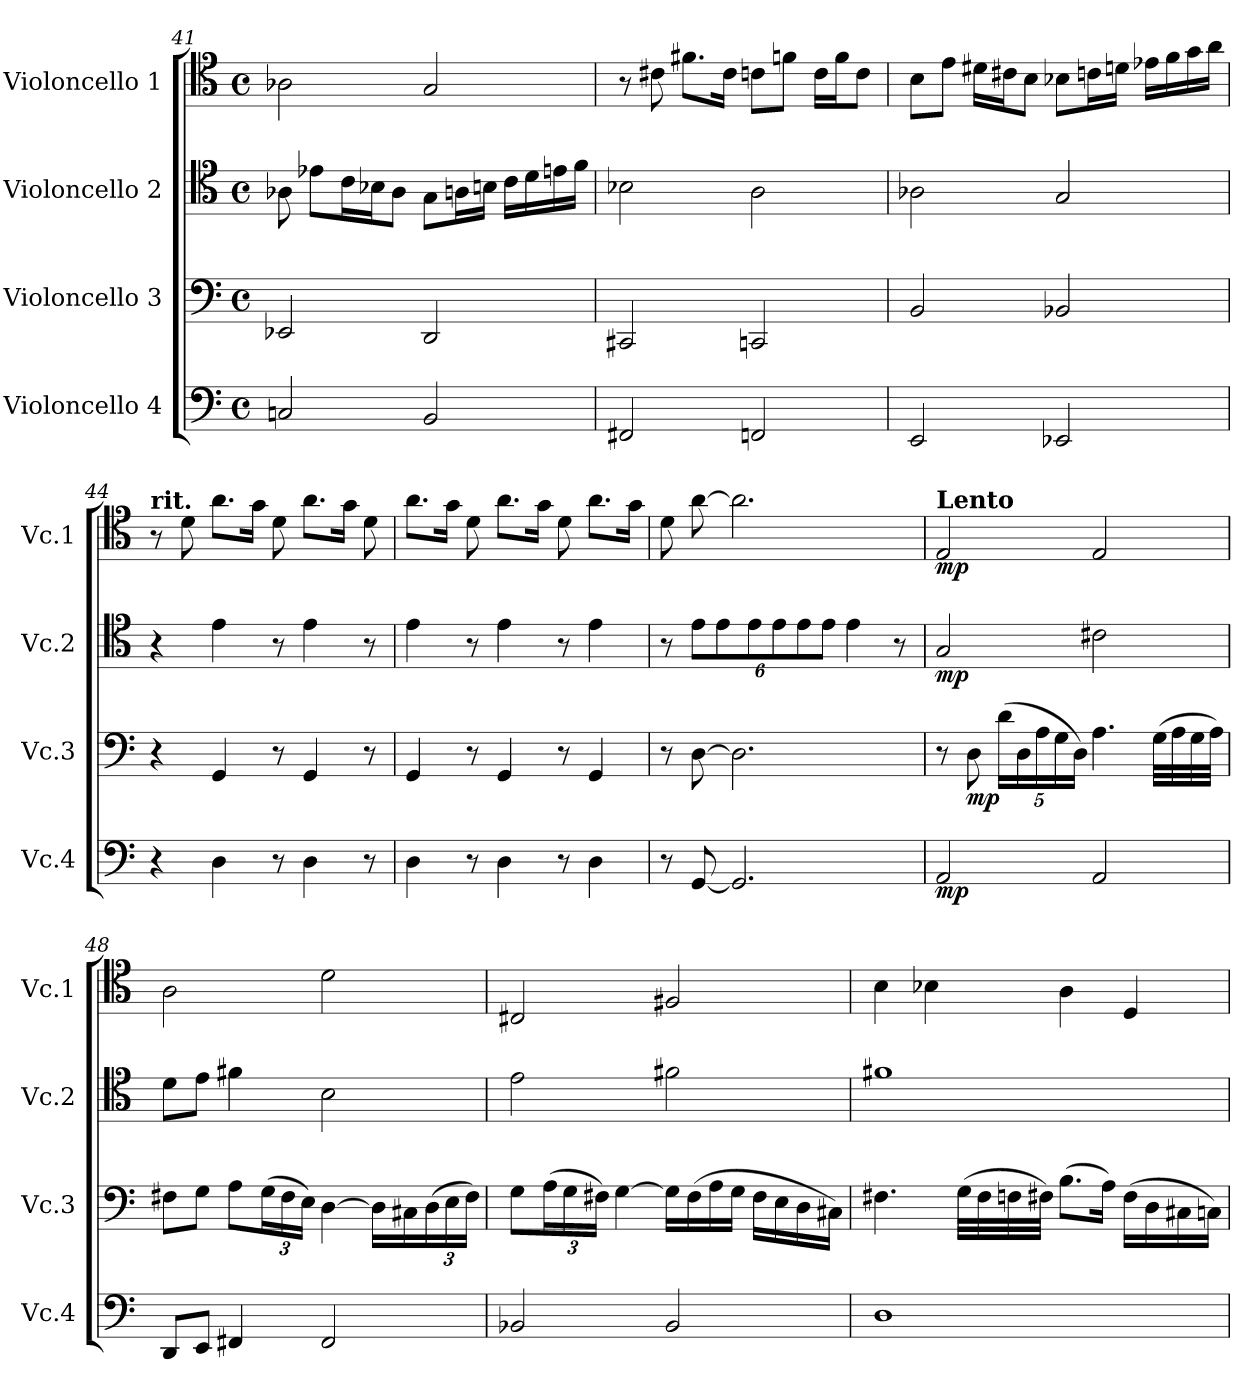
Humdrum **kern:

**kern	**dynam	**kern	**dynam	**kern	**dynam	**kern	**dynam
*part4	*part4	*part3	*part3	*part2	*part2	*part1	*part1
*staff4	*staff4	*staff3	*staff3	*staff2	*staff2	*staff1	*staff1
*I"Violoncello 4	*	*I"Violoncello 3	*	*I"Violoncello 2	*	*I"Violoncello 1	*
*I'Vc.4	*	*I'Vc.3	*	*I'Vc.2	*	*I'Vc.1	*
*clefF4	*	*clefF4	*	*clefC4	*	*clefC4	*
*k[]	*	*k[]	*	*k[]	*	*k[]	*
*M4/4	*	*M4/4	*	*M4/4	*	*M4/4	*
*met(c)	*	*met(c)	*	*met(c)	*	*met(c)	*
=41	=41	=41	=41	=41	=41	=41	=41
2Cn/	.	2EE-X/	.	8A-X\	.	2A-X\	.
.	.	.	.	8e-X\L	.	.	.
.	.	.	.	16c\L	.	.	.
.	.	.	.	16B-X\J	.	.	.
.	.	.	.	8A-\J	.	.	.
2BB/	.	2DD/	.	8G\L	.	2G/	.
.	.	.	.	16An\L	.	.	.
.	.	.	.	16Bn\JJ	.	.	.
.	.	.	.	16c\LL	.	.	.
.	.	.	.	16d\	.	.	.
.	.	.	.	16en\	.	.	.
.	.	.	.	16f\JJ	.	.	.
!!LO:LB:g=z
=42	=42	=42	=42	=42	=42	=42	=42
2FF#X/	.	2CC#X/	.	2B-X\	.	8r	.
.	.	.	.	.	.	8c#X\	.
.	.	.	.	.	.	8.f#X\L	.
.	.	.	.	.	.	16c#\Jk	.
2FFn/	.	2CCn/	.	2A\	.	8cn\L	.
.	.	.	.	.	.	8fn\J	.
.	.	.	.	.	.	16c\LL	.
.	.	.	.	.	.	16f\J	.
.	.	.	.	.	.	8c\J	.
=43	=43	=43	=43	=43	=43	=43	=43
2EE/	.	2BB/	.	2A-X\	.	8B\L	.
.	.	.	.	.	.	8e\J	.
.	.	.	.	.	.	16d#X\LL	.
.	.	.	.	.	.	16c#X\J	.
.	.	.	.	.	.	8B\J	.
2EE-X/	.	2BB-X/	.	2G/	.	8B-X\L	.
.	.	.	.	.	.	16cn\L	.
.	.	.	.	.	.	16dn\JJ	.
.	.	.	.	.	.	16e-X\LL	.
.	.	.	.	.	.	16f\	.
.	.	.	.	.	.	16g\	.
.	.	.	.	.	.	16a\JJ	.
=44	=44	=44	=44	=44	=44	=44	=44
!	!	!	!	!	!	!LO:TX:a:B:t=rit.	!
4r	.	4r	.	4r	.	8r	.
.	.	.	.	.	.	8d\	.
4D\	.	4GG/	.	4e\	.	8.a\L	.
.	.	.	.	.	.	16g\Jk	.
8r	.	8r	.	8r	.	8d\	.
4D\	.	4GG/	.	4e\	.	8.a\L	.
.	.	.	.	.	.	16g\Jk	.
8r	.	8r	.	8r	.	8d\	.
!!LO:PB:g=z
=45	=45	=45	=45	=45	=45	=45	=45
4D\	.	4GG/	.	4e\	.	8.a\L	.
.	.	.	.	.	.	16g\Jk	.
8r	.	8r	.	8r	.	8d\	.
4D\	.	4GG/	.	4e\	.	8.a\L	.
.	.	.	.	.	.	16g\Jk	.
8r	.	8r	.	8r	.	8d\	.
4D\	.	4GG/	.	4e\	.	8.a\L	.
.	.	.	.	.	.	16g\Jk	.
=46	=46	=46	=46	=46	=46	=46	=46
*	*	*	*	*	*	*MM72	*
8r	.	8r	.	8r	.	8d\	.
*	*	*	*	*Xbrackettup	*	*	*
[8GG/	.	[8D\	.	12e\L	.	[8a\	.
.	.	.	.	12e\	.	.	.
2.GG/]	.	2.D\]	.	.	.	2.a\]	.
.	.	.	.	12e\	.	.	.
.	.	.	.	12e\	.	.	.
.	.	.	.	12e\	.	.	.
.	.	.	.	12e\J	.	.	.
.	.	.	.	4e\	.	.	.
.	.	.	.	8r	.	.	.
=47	=47	=47	=47	=47	=47	=47	=47
!	!	!	!	!	!	!LO:TX:a:B:t=Lento	!
!	!LO:DY:b	!	!	!	!LO:DY:b	!	!LO:DY:b
2AA/	mp	8r	.	2G/	mp	2E/	mp
!	!	!	!LO:DY:b	!	!	!	!
.	.	8D\	mp	.	.	.	.
*	*	*Xbrackettup	*	*	*	*	*
.	.	(20d\LL	.	.	.	.	.
.	.	20D\	.	.	.	.	.
.	.	20A\	.	.	.	.	.
.	.	20G\	.	.	.	.	.
.	.	20D\JJ)	.	.	.	.	.
2AA/	.	4.A\	.	2c#X\	.	2E/	.
.	.	(32G\LLL	.	.	.	.	.
.	.	32A\	.	.	.	.	.
.	.	32G\	.	.	.	.	.
.	.	32A\JJJ)	.	.	.	.	.
=48	=48	=48	=48	=48	=48	=48	=48
8DD/L	.	8F#X\L	.	8d\L	.	2A\	.
8EE/J	.	8G\J	.	8e\J	.	.	.
4FF#X/	.	8A\L	.	4f#X\	.	.	.
.	.	(24G\L	.	.	.	.	.
.	.	24F#\	.	.	.	.	.
.	.	24E\JJ)	.	.	.	.	.
2FF#/	.	[4D\	.	2B\	.	2d\	.
.	.	16D\LL]	.	.	.	.	.
.	.	16C#X\	.	.	.	.	.
.	.	(24D\	.	.	.	.	.
.	.	24E\	.	.	.	.	.
.	.	24F#\JJ)	.	.	.	.	.
!!LO:LB:g=z
=49	=49	=49	=49	=49	=49	=49	=49
2BB-X/	.	8G\L	.	2e\	.	2C#X/	.
.	.	(24A\L	.	.	.	.	.
.	.	24G\	.	.	.	.	.
.	.	24F#X\JJ)	.	.	.	.	.
.	.	[4G\	.	.	.	.	.
2BB-/	.	16G\LL]	.	2f#X\	.	2F#X/	.
.	.	(16F#\	.	.	.	.	.
.	.	16A\	.	.	.	.	.
.	.	16G\JJ	.	.	.	.	.
.	.	16F#\LL	.	.	.	.	.
.	.	16E\	.	.	.	.	.
.	.	16D\	.	.	.	.	.
.	.	16C#X\JJ)	.	.	.	.	.
=50	=50	=50	=50	=50	=50	=50	=50
1D	.	4.F#X\	.	1f#X	.	4B\	.
.	.	.	.	.	.	4B-X\	.
.	.	(32G\LLL	.	.	.	.	.
.	.	32F#\	.	.	.	.	.
.	.	32Fn\	.	.	.	.	.
.	.	32F#X\JJJ)	.	.	.	.	.
.	.	(8.B\L	.	.	.	4A\	.
.	.	16A\Jk)	.	.	.	.	.
.	.	(16F#\LL	.	.	.	4D/	.
.	.	16D\	.	.	.	.	.
.	.	16C#X\	.	.	.	.	.
.	.	16Cn\JJ)	.	.	.	.	.
=	=	=	=	=	=	=	=
*-	*-	*-	*-	*-	*-	*-	*-
